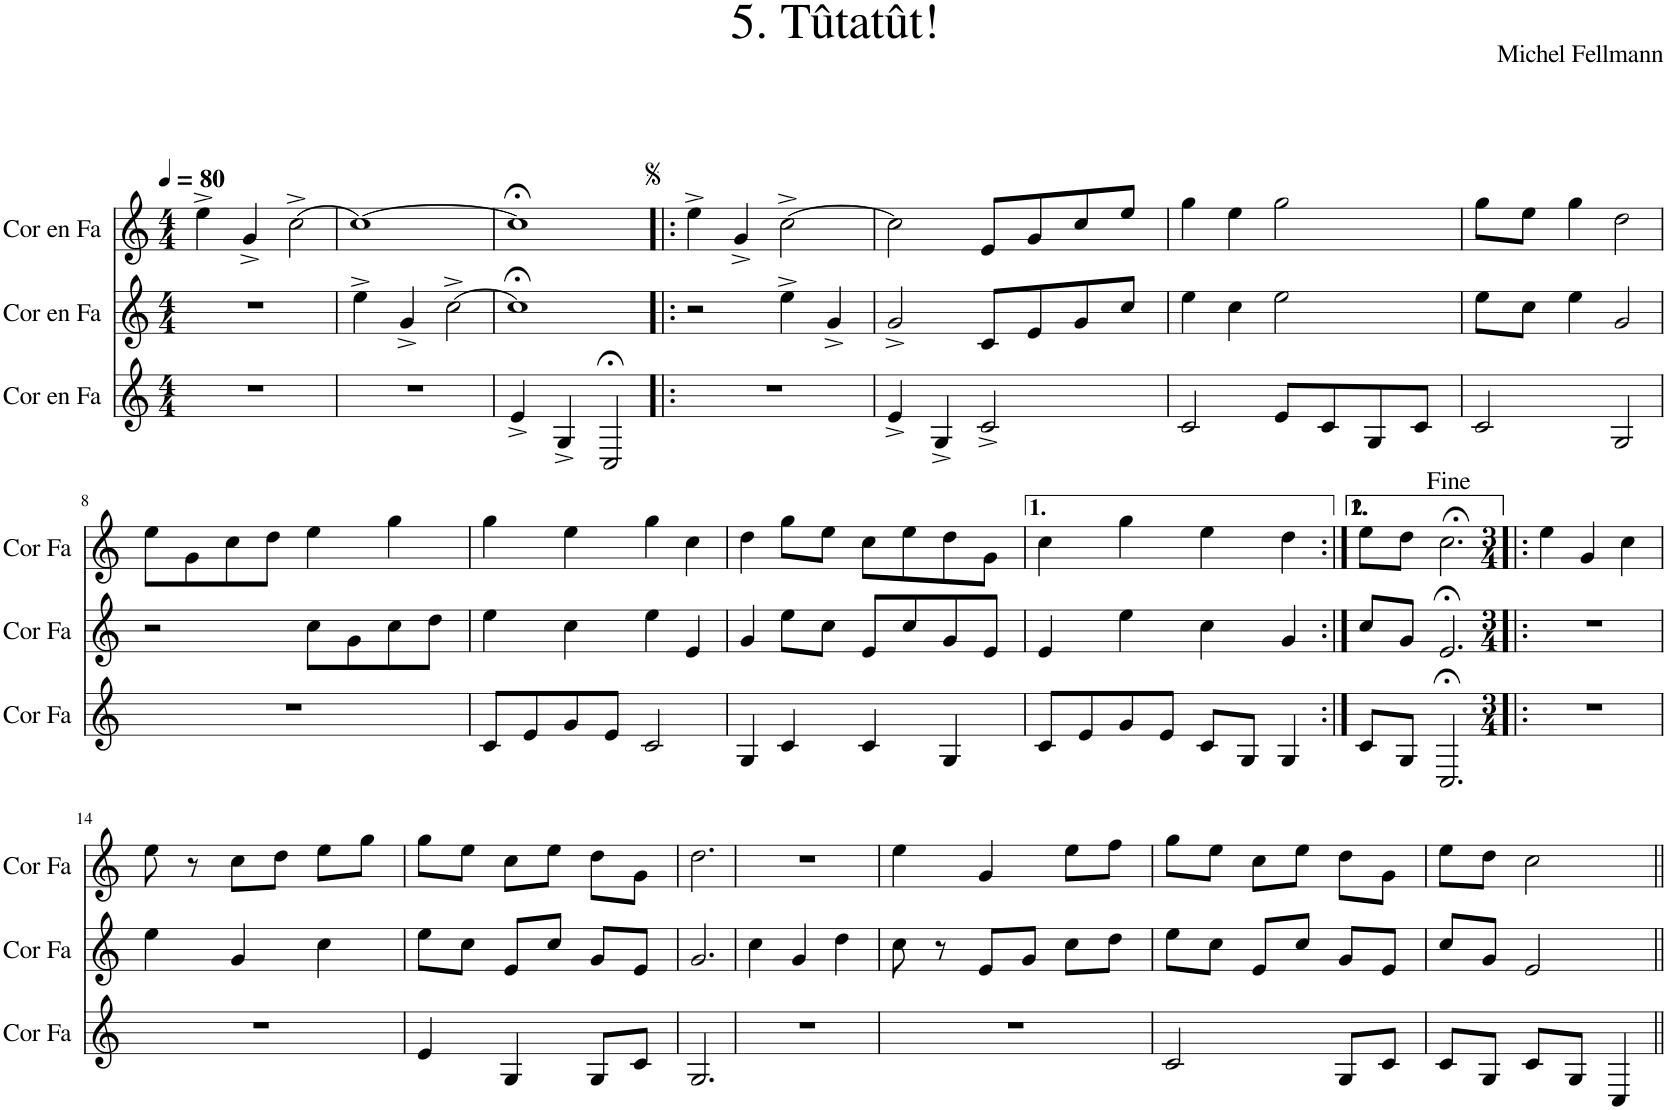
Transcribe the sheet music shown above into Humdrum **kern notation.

**kern	**kern	**kern
*part3	*part2	*part1
*staff3	*staff2	*staff1
*I"Cor en Fa	*I"Cor en Fa	*I"Cor en Fa
*I'Cor Fa	*I'Cor Fa	*I'Cor Fa
*clefG2	*clefG2	*clefG2
*Trd4c7	*Trd4c7	*Trd4c7
*k[]	*k[]	*k[]
*M4/4	*M4/4	*M4/4
*MM80	*MM80	*MM80
=1	=1	=1
1r	1r	4ee^\
.	.	4g^/
.	.	[2cc^\
=2	=2	=2
1r	4ee^\	1cc_
.	4g^/	.
.	[2cc^\	.
=3	=3	=3
4e^/	1cc;<]	1cc;<]
4G^/	.	.
2C;</	.	.
=4!|:	=4!|:	=4!|:
1r	2r	4ee^\
.	.	4g^/
.	4ee^\	[2cc^\
.	4g^/	.
=5	=5	=5
4e^/	2g^/	2cc\]
4G^/	.	.
2c^/	8c/L	8e/L
.	8e/	8g/
.	8g/	8cc/
.	8cc/J	8ee/J
=6	=6	=6
2c/	4ee\	4gg\
.	4cc\	4ee\
8e/L	2ee\	2gg\
8c/	.	.
8G/	.	.
8c/J	.	.
=7	=7	=7
2c/	8ee\L	8gg\L
.	8cc\J	8ee\J
.	4ee\	4gg\
2G/	2g/	2dd\
!!LO:LB:g=z
=8	=8	=8
1r	2r	8ee\L
.	.	8g\
.	.	8cc\
.	.	8dd\J
.	8cc\L	4ee\
.	8g\	.
.	8cc\	4gg\
.	8dd\J	.
=9	=9	=9
8c/L	4ee\	4gg\
8e/	.	.
8g/	4cc\	4ee\
8e/J	.	.
2c/	4ee\	4gg\
.	4e/	4cc\
=10	=10	=10
4G/	4g/	4dd\
4c/	8ee\L	8gg\L
.	8cc\J	8ee\J
4c/	8e/L	8cc\L
.	8cc/	8ee\
4G/	8g/	8dd\
.	8e/J	8g\J
=11	=11	=11
8c/L	4e/	4cc\
8e/	.	.
8g/	4ee\	4gg\
8e/J	.	.
8c/L	4cc\	4ee\
8G/J	.	.
4G/	4g/	4dd\
=12:|!	=12:|!	=12:|!
8c/L	8cc/L	8ee\L
8G/J	8g/J	8dd\J
2.C;</	2.e;</	2.cc;<\
=13!|:	=13!|:	=13!|:
*M3/4	*M3/4	*M3/4
2.r	2.r	4ee\
.	.	4g/
.	.	4cc\
!!LO:LB:g=z
=14	=14	=14
2.r	4ee\	8ee\
.	.	8r
.	4g/	8cc\L
.	.	8dd\J
.	4cc\	8ee\L
.	.	8gg\J
=15	=15	=15
4e/	8ee\L	8gg\L
.	8cc\J	8ee\J
4G/	8e/L	8cc\L
.	8cc/J	8ee\J
8G/L	8g/L	8dd\L
8c/J	8e/J	8g\J
=16	=16	=16
2.G/	2.g/	2.dd\
=17	=17	=17
2.r	4cc\	2.r
.	4g/	.
.	4dd\	.
=18	=18	=18
2.r	8cc\	4ee\
.	8r	.
.	8e/L	4g/
.	8g/J	.
.	8cc\L	8ee\L
.	8dd\J	8ff\J
=19	=19	=19
2c/	8ee\L	8gg\L
.	8cc\J	8ee\J
.	8e/L	8cc\L
.	8cc/J	8ee\J
8G/L	8g/L	8dd\L
8c/J	8e/J	8g\J
=20	=20	=20
8c/L	8cc/L	8ee\L
8G/J	8g/J	8dd\J
8c/L	2e/	2cc\
8G/J	.	.
4C/	.	.
=||	=||	=||
*-	*-	*-
